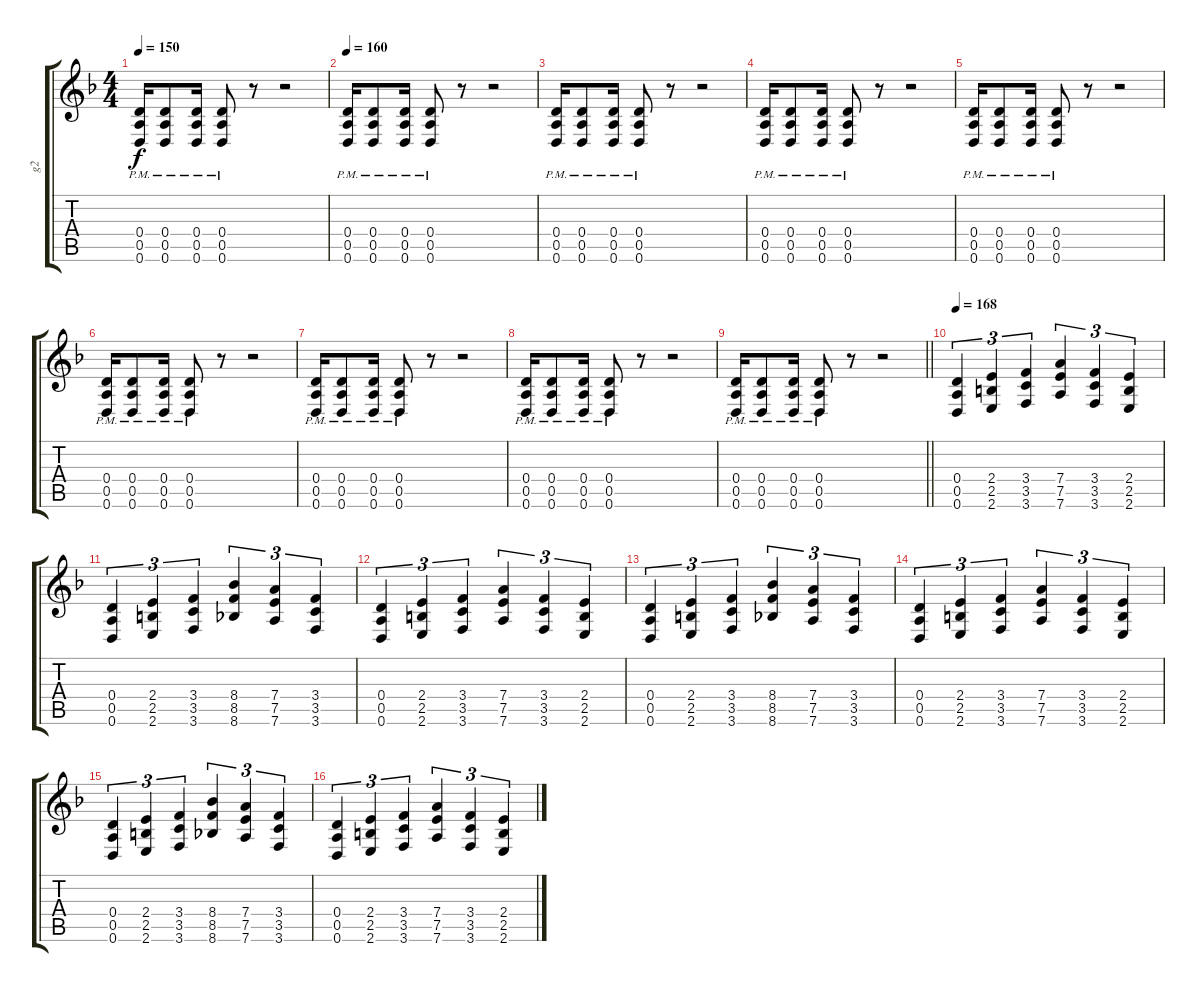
\track ("g2" "g2") {instrument distortionguitar}
\staff {score tabs}
\tuning (E4 B3 G3 D3 A2 D2) {hide}
\ts (4 4)
\tempo 150
\clef g2
\ks f
(0.4{pm} 0.5{pm} 0.6{pm}).16{dy f} (0.4{pm} 0.5{pm} 0.6{pm}).8 (0.4{pm} 0.5{pm} 0.6{pm}).16 (0.4{pm} 0.5{pm} 0.6{pm}).8 r.8 r.2 |
\tempo 160
(0.4{pm} 0.5{pm} 0.6{pm}).16 (0.4{pm} 0.5{pm} 0.6{pm}).8 (0.4{pm} 0.5{pm} 0.6{pm}).16 (0.4{pm} 0.5{pm} 0.6{pm}).8 r.8 r.2 |
(0.4{pm} 0.5{pm} 0.6{pm}).16 (0.4{pm} 0.5{pm} 0.6{pm}).8 (0.4{pm} 0.5{pm} 0.6{pm}).16 (0.4{pm} 0.5{pm} 0.6{pm}).8 r.8 r.2 |
(0.4{pm} 0.5{pm} 0.6{pm}).16 (0.4{pm} 0.5{pm} 0.6{pm}).8 (0.4{pm} 0.5{pm} 0.6{pm}).16 (0.4{pm} 0.5{pm} 0.6{pm}).8 r.8 r.2 |
(0.4{pm} 0.5{pm} 0.6{pm}).16 (0.4{pm} 0.5{pm} 0.6{pm}).8 (0.4{pm} 0.5{pm} 0.6{pm}).16 (0.4{pm} 0.5{pm} 0.6{pm}).8 r.8 r.2 |
(0.4{pm} 0.5{pm} 0.6{pm}).16 (0.4{pm} 0.5{pm} 0.6{pm}).8 (0.4{pm} 0.5{pm} 0.6{pm}).16 (0.4{pm} 0.5{pm} 0.6{pm}).8 r.8 r.2 |
(0.4{pm} 0.5{pm} 0.6{pm}).16 (0.4{pm} 0.5{pm} 0.6{pm}).8 (0.4{pm} 0.5{pm} 0.6{pm}).16 (0.4{pm} 0.5{pm} 0.6{pm}).8 r.8 r.2 |
(0.4{pm} 0.5{pm} 0.6{pm}).16 (0.4{pm} 0.5{pm} 0.6{pm}).8 (0.4{pm} 0.5{pm} 0.6{pm}).16 (0.4{pm} 0.5{pm} 0.6{pm}).8 r.8 r.2 |
\barLineRight lightlight
(0.4{pm} 0.5{pm} 0.6{pm}).16 (0.4{pm} 0.5{pm} 0.6{pm}).8 (0.4{pm} 0.5{pm} 0.6{pm}).16 (0.4{pm} 0.5{pm} 0.6{pm}).8 r.8 r.2 |
\section ("" "")
\tempo 168
(0.4 0.5 0.6).4{tu (3 2)} (2.4 2.5 2.6).4{tu (3 2)} (3.4 3.5 3.6).4{tu (3 2)} (7.4 7.5 7.6).4{tu (3 2)} (3.4 3.5 3.6).4{tu (3 2)} (2.4 2.5 2.6).4{tu (3 2)} |
(0.4 0.5 0.6).4{tu (3 2)} (2.4 2.5 2.6).4{tu (3 2)} (3.4 3.5 3.6).4{tu (3 2)} (8.4 8.5 8.6).4{tu (3 2)} (7.4 7.5 7.6).4{tu (3 2)} (3.4 3.5 3.6).4{tu (3 2)} |
(0.4 0.5 0.6).4{tu (3 2)} (2.4 2.5 2.6).4{tu (3 2)} (3.4 3.5 3.6).4{tu (3 2)} (7.4 7.5 7.6).4{tu (3 2)} (3.4 3.5 3.6).4{tu (3 2)} (2.4 2.5 2.6).4{tu (3 2)} |
(0.4 0.5 0.6).4{tu (3 2)} (2.4 2.5 2.6).4{tu (3 2)} (3.4 3.5 3.6).4{tu (3 2)} (8.4 8.5 8.6).4{tu (3 2)} (7.4 7.5 7.6).4{tu (3 2)} (3.4 3.5 3.6).4{tu (3 2)} |
(0.4 0.5 0.6).4{tu (3 2)} (2.4 2.5 2.6).4{tu (3 2)} (3.4 3.5 3.6).4{tu (3 2)} (7.4 7.5 7.6).4{tu (3 2)} (3.4 3.5 3.6).4{tu (3 2)} (2.4 2.5 2.6).4{tu (3 2)} |
(0.4 0.5 0.6).4{tu (3 2)} (2.4 2.5 2.6).4{tu (3 2)} (3.4 3.5 3.6).4{tu (3 2)} (8.4 8.5 8.6).4{tu (3 2)} (7.4 7.5 7.6).4{tu (3 2)} (3.4 3.5 3.6).4{tu (3 2)} |
(0.4 0.5 0.6).4{tu (3 2)} (2.4 2.5 2.6).4{tu (3 2)} (3.4 3.5 3.6).4{tu (3 2)} (7.4 7.5 7.6).4{tu (3 2)} (3.4 3.5 3.6).4{tu (3 2)} (2.4 2.5 2.6).4{tu (3 2)}
